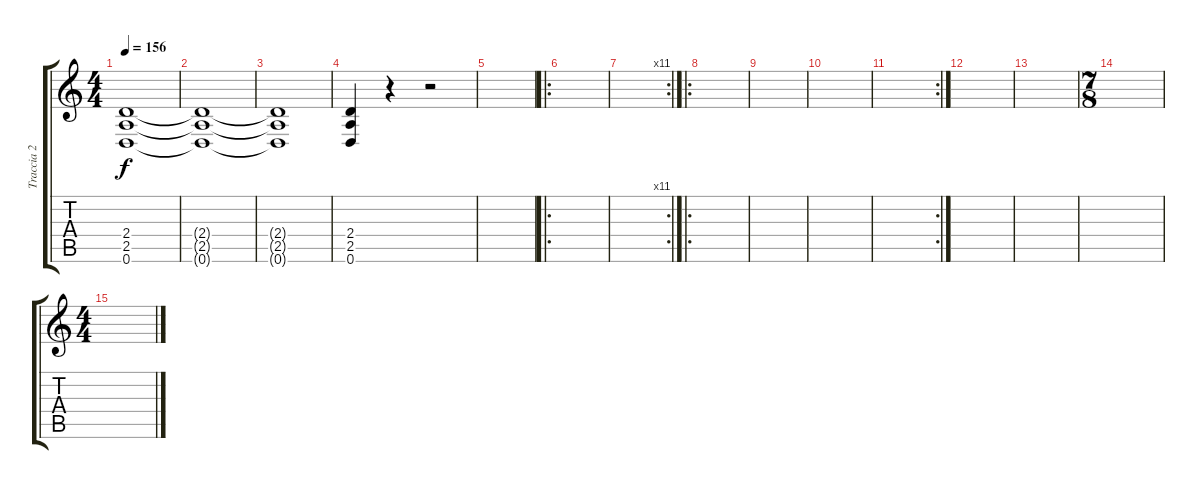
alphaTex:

\track ("Traccia 2" "Traccia 2") {instrument distortionguitar}
\staff {score tabs}
\tuning (D4 A3 F3 C3 G2 D2) {hide}
\ts (4 4)
\tempo 156
\clef g2
\ks c
(2.4{t} 2.5{t} 0.6{t}).1{dy f} |
(2.4{t} 2.5{t} 0.6{t}).1 |
(2.4{t} 2.5{t} 0.6{t}).1 |
(2.4 2.5 0.6).4 r.4 r.2 |
|
\ro
|
\rc 11
|
\ro
|
|
|
\rc 2
|
|
|
\ts (7 8)
|
\ts (4 4)
